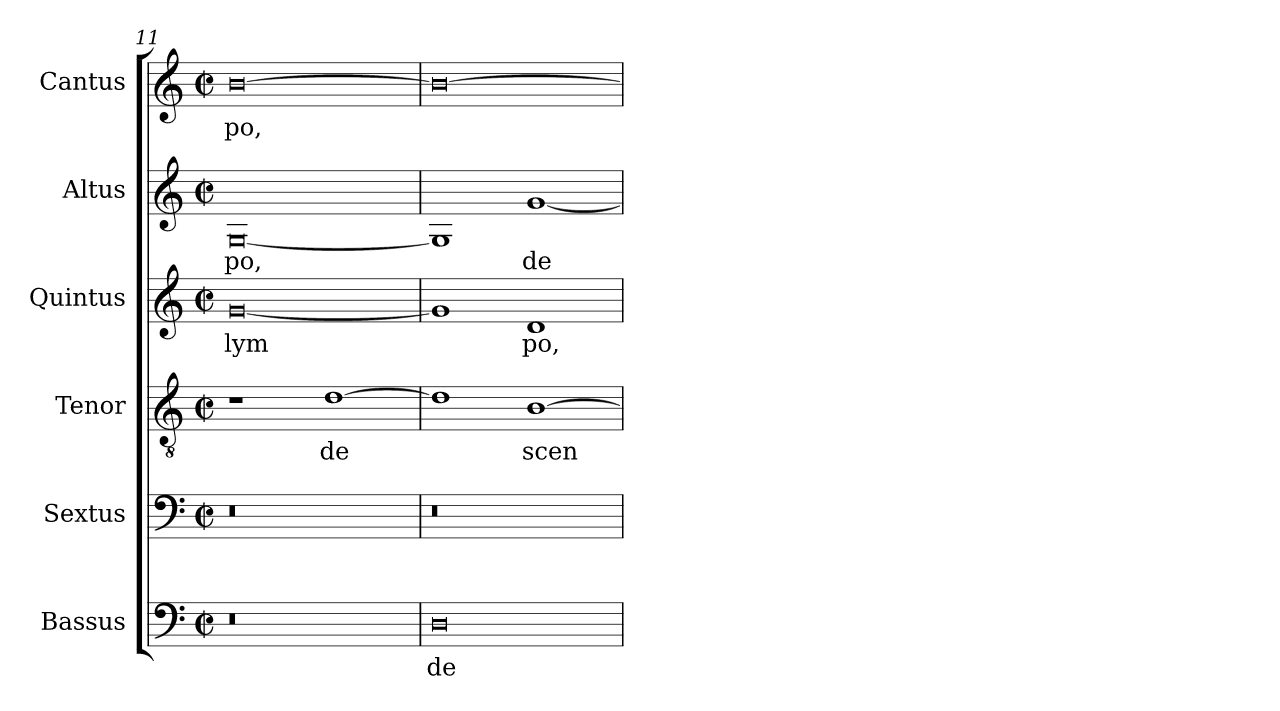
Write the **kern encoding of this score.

**kern	**text	**kern	**kern	**text	**kern	**text	**kern	**text	**kern	**text
*part6	*part6	*part5	*part4	*part4	*part3	*part3	*part2	*part2	*part1	*part1
*staff6	*staff6	*staff5	*staff4	*staff4	*staff3	*staff3	*staff2	*staff2	*staff1	*staff1
*I"Bassus	*	*I"Sextus	*I"Tenor	*	*I"Quintus	*	*I"Altus	*	*I"Cantus	*
*I'Bassus	*	*I'Sextus	*I'Tenor	*	*I'Quintus	*	*I'Altus	*	*I'Cantus	*
*clefF4	*	*clefF4	*clefGv2	*	*clefG2	*	*clefG2	*	*clefG2	*
*k[]	*	*k[]	*k[]	*	*k[]	*	*k[]	*	*k[]	*
*C:	*	*C:	*C:	*	*C:	*	*C:	*	*C:	*
*M2/2	*	*M2/2	*M2/2	*	*M2/2	*	*M2/2	*	*M2/2	*
*met(c|)	*	*met(c|)	*met(c|)	*	*met(c|)	*	*met(c|)	*	*met(c|)	*
=11	=11	=11	=11	=11	=11	=11	=11	=11	=11	=11
!	!	!	!	!	!	!LO:LY:b:cj	!	!LO:LY:b:cj	!	!LO:LY:b:cj
0r	.	0r	1r	.	[<0g	lym	[<0G	po,	[>0b	po,
!	!	!	!	!LO:LY:b:cj	!	!	!	!	!	!
.	.	.	[>1d	de-	.	.	.	.	.	.
=12	=12	=12	=12	=12	=12	=12	=12	=12	=12	=12
!	!LO:LY:b	!	!	!LO:LY:b:cj	!	!LO:LY:b:cj	!	!LO:LY:b:cj	!	!LO:LY:b:cj
0D	de-	0r	1d]	--	1g]	.	1G]	.	0b_>	.
!	!	!	!	!LO:LY:b:cj	!	!LO:LY:b:cj	!	!LO:LY:b:cj	!	!
.	.	.	[>1B	-scen-	1d	po,	[<1g	de	.	.
=	=	=	=	=	=	=	=	=	=	=
*-	*-	*-	*-	*-	*-	*-	*-	*-	*-	*-
